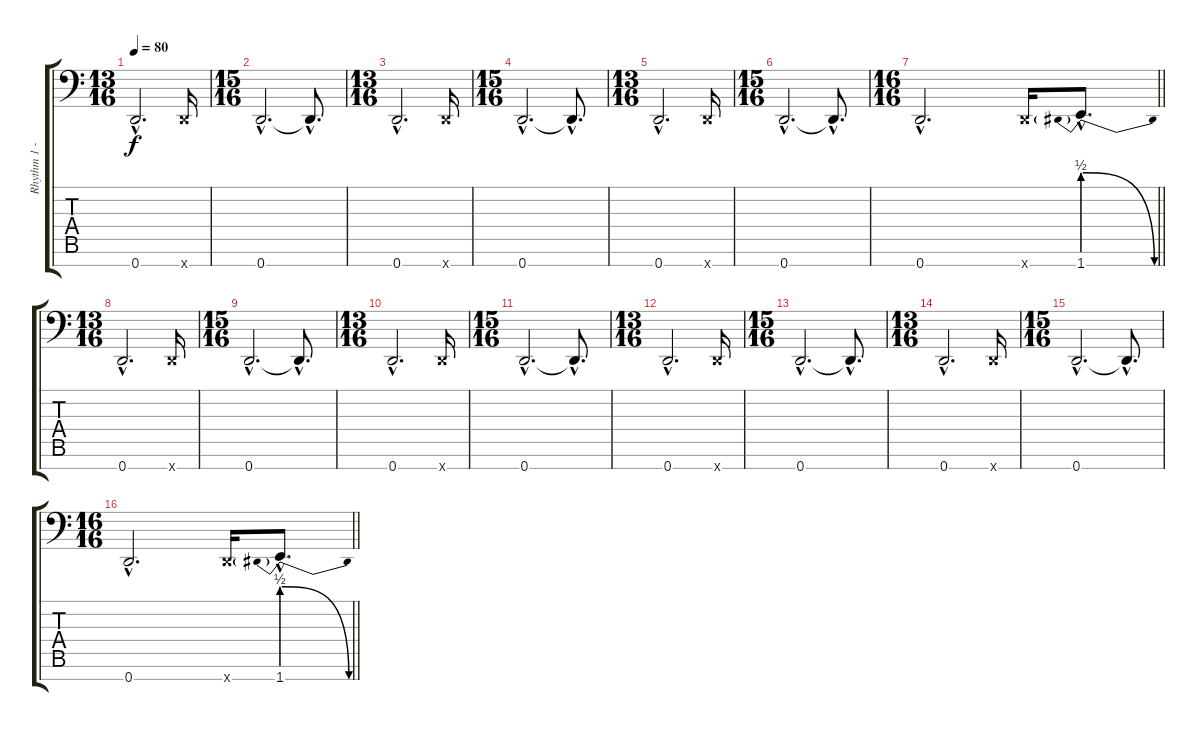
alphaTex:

\track ("Rhythm 1 - 8-String Drop-D" "Rhythm 1 -") {instrument distortionguitar}
\staff {score tabs}
\tuning (A3 F3 C3 G2 D2 A1 D1) {hide}
\ts (13 16)
\tempo 80
\clef f4
\ks c
0.7{hac}.2{d dy f} 0.7{x}.16 |
\ts (15 16)
0.7{hac}.2{d} 0.7{hac t}.8{d} |
\ts (13 16)
0.7{hac}.2{d} 0.7{x}.16 |
\ts (15 16)
0.7{hac}.2{d} 0.7{hac t}.8{d} |
\ts (13 16)
0.7{hac}.2{d} 0.7{x}.16 |
\ts (15 16)
0.7{hac}.2{d} 0.7{hac t}.8{d} |
\ts (16 16)
\barLineRight lightlight
0.7{hac}.2{d} 0.7{x}.16 1.7{be (prebendrelease 0 2 60 0) hac}.8{d} |
\ts (13 16)
\section ("" "")
0.7{hac}.2{d} 0.7{x}.16 |
\ts (15 16)
0.7{hac}.2{d} 0.7{hac t}.8{d} |
\ts (13 16)
0.7{hac}.2{d} 0.7{x}.16 |
\ts (15 16)
0.7{hac}.2{d} 0.7{hac t}.8{d} |
\ts (13 16)
0.7{hac}.2{d} 0.7{x}.16 |
\ts (15 16)
0.7{hac}.2{d} 0.7{hac t}.8{d} |
\ts (13 16)
0.7{hac}.2{d} 0.7{x}.16 |
\ts (15 16)
0.7{hac}.2{d} 0.7{hac t}.8{d} |
\ts (16 16)
\barLineRight lightlight
0.7{hac}.2{d} 0.7{x}.16 1.7{be (prebendrelease 0 2 60 0) hac}.8{d}
